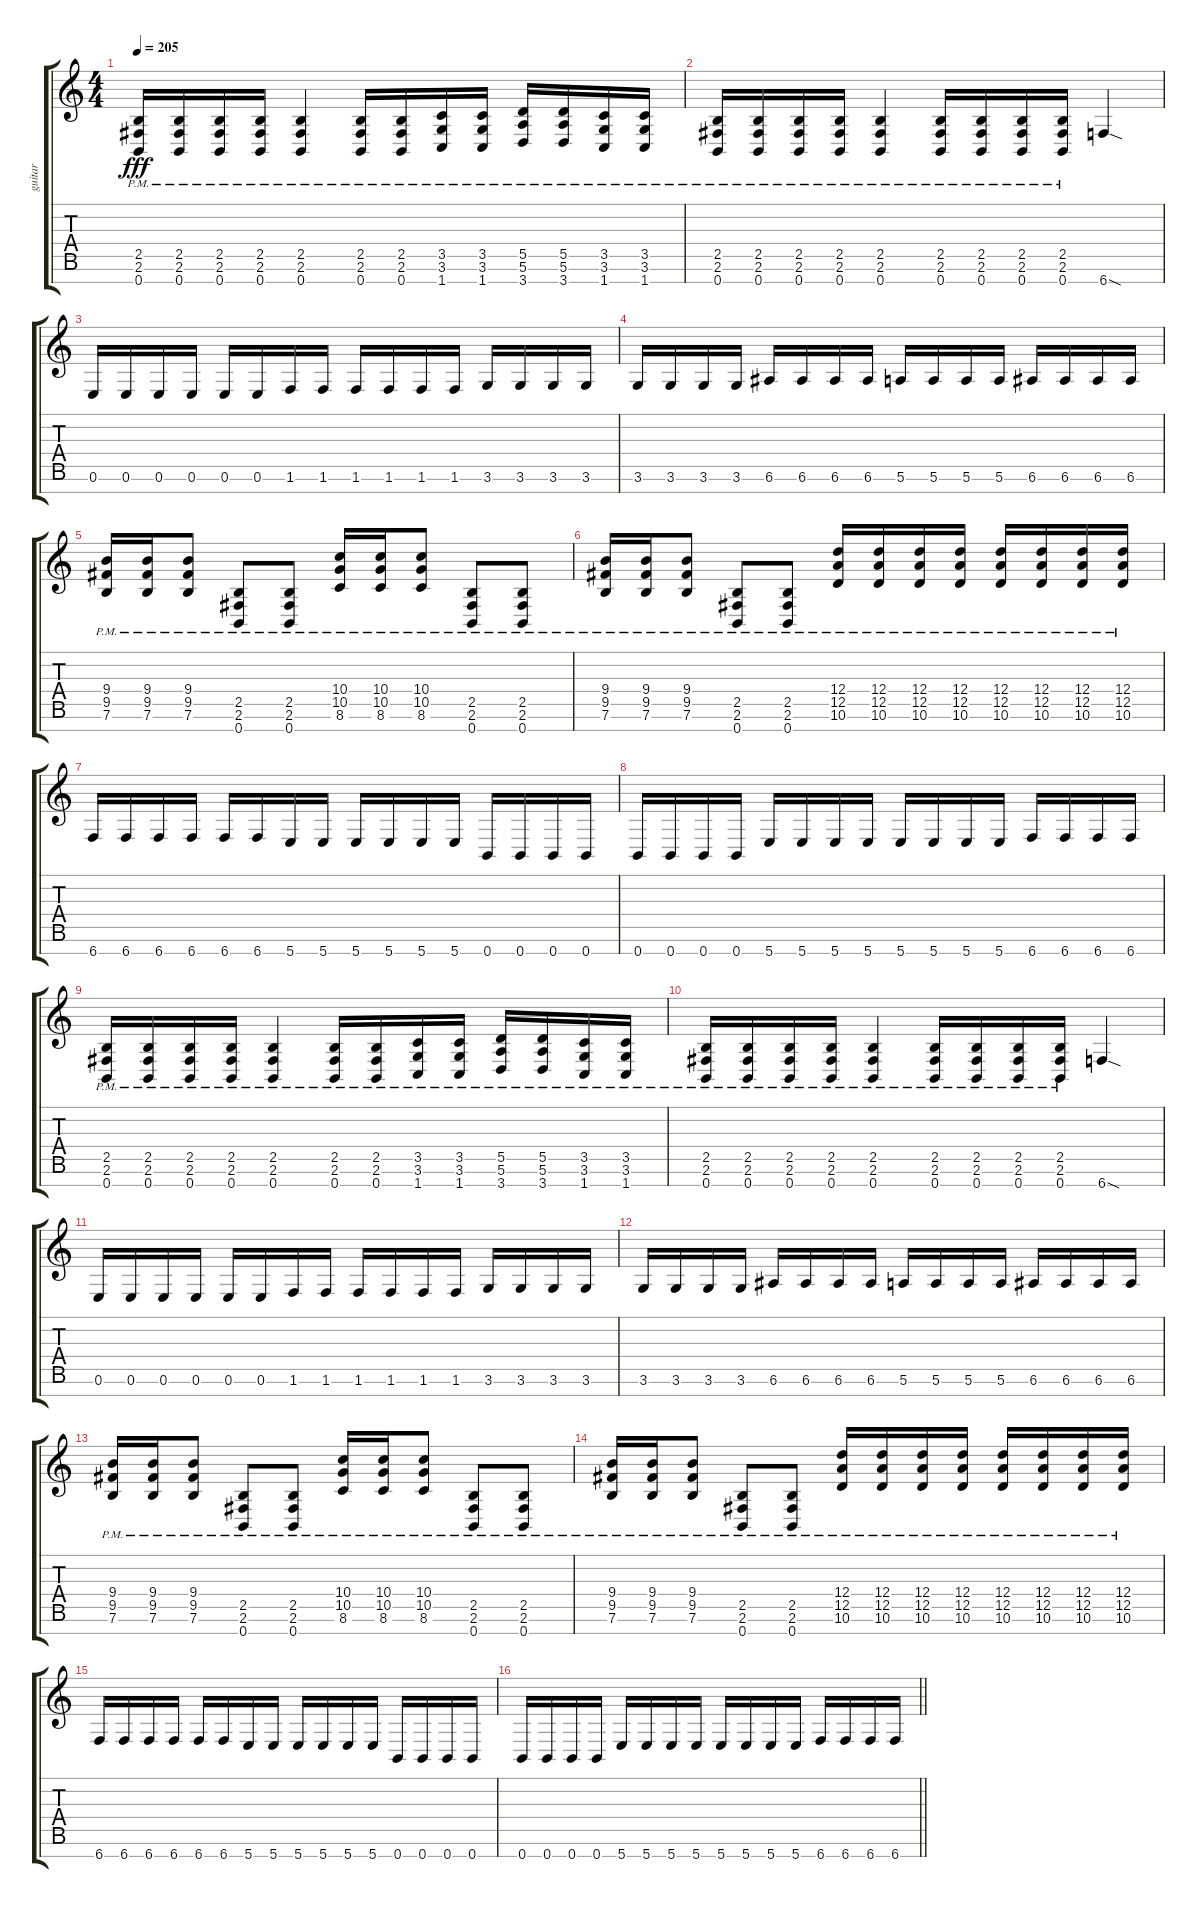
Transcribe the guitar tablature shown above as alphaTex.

\track ("guitar" "guitar") {instrument distortionguitar}
\staff {score tabs}
\tuning (E4 B3 G3 D3 A2 E2 B1) {hide}
\ts (4 4)
\tempo 205
\clef g2
\ks c
(2.5{pm} 2.6{pm} 0.7{pm}).16{dy fff} (2.5{pm} 2.6{pm} 0.7{pm}).16 (2.5{pm} 2.6{pm} 0.7{pm}).16 (2.5{pm} 2.6{pm} 0.7{pm}).16 (2.5{pm} 2.6{pm} 0.7{pm}).4 (2.5{pm} 2.6{pm} 0.7{pm}).16 (2.5{pm} 2.6{pm} 0.7{pm}).16 (3.5{pm} 3.6{pm} 1.7{pm}).16 (3.5{pm} 3.6{pm} 1.7{pm}).16 (5.5{pm} 5.6{pm} 3.7{pm}).16 (5.5{pm} 5.6{pm} 3.7{pm}).16 (3.5{pm} 3.6{pm} 1.7{pm}).16 (3.5{pm} 3.6{pm} 1.7{pm}).16 |
(2.5{pm} 2.6{pm} 0.7{pm}).16 (2.5{pm} 2.6{pm} 0.7{pm}).16 (2.5{pm} 2.6{pm} 0.7{pm}).16 (2.5{pm} 2.6{pm} 0.7{pm}).16 (2.5{pm} 2.6{pm} 0.7{pm}).4 (2.5{pm} 2.6{pm} 0.7{pm}).16 (2.5{pm} 2.6{pm} 0.7{pm}).16 (2.5{pm} 2.6{pm} 0.7{pm}).16 (2.5{pm} 2.6{pm} 0.7{pm}).16 6.7{sod}.4 |
0.6.16 0.6.16 0.6.16 0.6.16 0.6.16 0.6.16 1.6.16 1.6.16 1.6.16 1.6.16 1.6.16 1.6.16 3.6.16 3.6.16 3.6.16 3.6.16 |
3.6.16 3.6.16 3.6.16 3.6.16 6.6.16 6.6.16 6.6.16 6.6.16 5.6.16 5.6.16 5.6.16 5.6.16 6.6.16 6.6.16 6.6.16 6.6.16 |
(9.4{pm} 9.5{pm} 7.6{pm}).16 (9.4{pm} 9.5{pm} 7.6{pm}).16 (9.4{pm} 9.5{pm} 7.6{pm}).8 (2.5{pm} 2.6{pm} 0.7{pm}).8 (2.5{pm} 2.6{pm} 0.7{pm}).8 (10.4{pm} 10.5{pm} 8.6{pm}).16 (10.4{pm} 10.5{pm} 8.6{pm}).16 (10.4{pm} 10.5{pm} 8.6{pm}).8 (2.5{pm} 2.6{pm} 0.7{pm}).8 (2.5{pm} 2.6{pm} 0.7{pm}).8 |
(9.4{pm} 9.5{pm} 7.6{pm}).16 (9.4{pm} 9.5{pm} 7.6{pm}).16 (9.4{pm} 9.5{pm} 7.6{pm}).8 (2.5{pm} 2.6{pm} 0.7{pm}).8 (2.5{pm} 2.6{pm} 0.7{pm}).8 (12.4{pm} 12.5{pm} 10.6{pm}).16 (12.4{pm} 12.5{pm} 10.6{pm}).16 (12.4{pm} 12.5{pm} 10.6{pm}).16 (12.4{pm} 12.5{pm} 10.6{pm}).16 (12.4{pm} 12.5{pm} 10.6{pm}).16 (12.4{pm} 12.5{pm} 10.6{pm}).16 (12.4{pm} 12.5{pm} 10.6{pm}).16 (12.4{pm} 12.5{pm} 10.6{pm}).16 |
6.7.16 6.7.16 6.7.16 6.7.16 6.7.16 6.7.16 5.7.16 5.7.16 5.7.16 5.7.16 5.7.16 5.7.16 0.7.16 0.7.16 0.7.16 0.7.16 |
0.7.16 0.7.16 0.7.16 0.7.16 5.7.16 5.7.16 5.7.16 5.7.16 5.7.16 5.7.16 5.7.16 5.7.16 6.7.16 6.7.16 6.7.16 6.7.16 |
(2.5{pm} 2.6{pm} 0.7{pm}).16 (2.5{pm} 2.6{pm} 0.7{pm}).16 (2.5{pm} 2.6{pm} 0.7{pm}).16 (2.5{pm} 2.6{pm} 0.7{pm}).16 (2.5{pm} 2.6{pm} 0.7{pm}).4 (2.5{pm} 2.6{pm} 0.7{pm}).16 (2.5{pm} 2.6{pm} 0.7{pm}).16 (3.5{pm} 3.6{pm} 1.7{pm}).16 (3.5{pm} 3.6{pm} 1.7{pm}).16 (5.5{pm} 5.6{pm} 3.7{pm}).16 (5.5{pm} 5.6{pm} 3.7{pm}).16 (3.5{pm} 3.6{pm} 1.7{pm}).16 (3.5{pm} 3.6{pm} 1.7{pm}).16 |
(2.5{pm} 2.6{pm} 0.7{pm}).16 (2.5{pm} 2.6{pm} 0.7{pm}).16 (2.5{pm} 2.6{pm} 0.7{pm}).16 (2.5{pm} 2.6{pm} 0.7{pm}).16 (2.5{pm} 2.6{pm} 0.7{pm}).4 (2.5{pm} 2.6{pm} 0.7{pm}).16 (2.5{pm} 2.6{pm} 0.7{pm}).16 (2.5{pm} 2.6{pm} 0.7{pm}).16 (2.5{pm} 2.6{pm} 0.7{pm}).16 6.7{sod}.4 |
0.6.16 0.6.16 0.6.16 0.6.16 0.6.16 0.6.16 1.6.16 1.6.16 1.6.16 1.6.16 1.6.16 1.6.16 3.6.16 3.6.16 3.6.16 3.6.16 |
3.6.16 3.6.16 3.6.16 3.6.16 6.6.16 6.6.16 6.6.16 6.6.16 5.6.16 5.6.16 5.6.16 5.6.16 6.6.16 6.6.16 6.6.16 6.6.16 |
(9.4{pm} 9.5{pm} 7.6{pm}).16 (9.4{pm} 9.5{pm} 7.6{pm}).16 (9.4{pm} 9.5{pm} 7.6{pm}).8 (2.5{pm} 2.6{pm} 0.7{pm}).8 (2.5{pm} 2.6{pm} 0.7{pm}).8 (10.4{pm} 10.5{pm} 8.6{pm}).16 (10.4{pm} 10.5{pm} 8.6{pm}).16 (10.4{pm} 10.5{pm} 8.6{pm}).8 (2.5{pm} 2.6{pm} 0.7{pm}).8 (2.5{pm} 2.6{pm} 0.7{pm}).8 |
(9.4{pm} 9.5{pm} 7.6{pm}).16 (9.4{pm} 9.5{pm} 7.6{pm}).16 (9.4{pm} 9.5{pm} 7.6{pm}).8 (2.5{pm} 2.6{pm} 0.7{pm}).8 (2.5{pm} 2.6{pm} 0.7{pm}).8 (12.4{pm} 12.5{pm} 10.6{pm}).16 (12.4{pm} 12.5{pm} 10.6{pm}).16 (12.4{pm} 12.5{pm} 10.6{pm}).16 (12.4{pm} 12.5{pm} 10.6{pm}).16 (12.4{pm} 12.5{pm} 10.6{pm}).16 (12.4{pm} 12.5{pm} 10.6{pm}).16 (12.4{pm} 12.5{pm} 10.6{pm}).16 (12.4{pm} 12.5{pm} 10.6{pm}).16 |
6.7.16 6.7.16 6.7.16 6.7.16 6.7.16 6.7.16 5.7.16 5.7.16 5.7.16 5.7.16 5.7.16 5.7.16 0.7.16 0.7.16 0.7.16 0.7.16 |
\barLineRight lightlight
0.7.16 0.7.16 0.7.16 0.7.16 5.7.16 5.7.16 5.7.16 5.7.16 5.7.16 5.7.16 5.7.16 5.7.16 6.7.16 6.7.16 6.7.16 6.7.16
